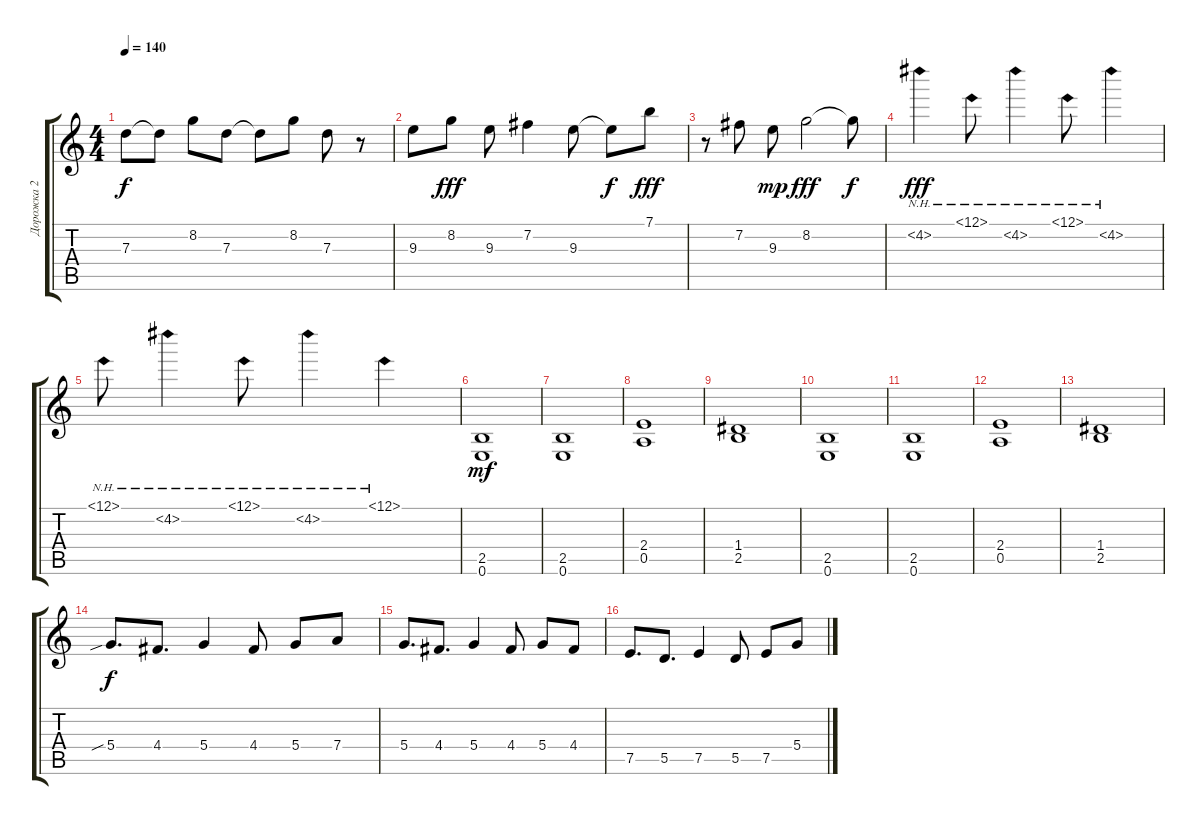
\track ("Дорожка 2" "Дорожка 2") {instrument distortionguitar}
\staff {score tabs}
\tuning (E4 B3 G3 D3 A2 E2) {hide}
\ts (4 4)
\tempo 140
\clef g2
\ks c
7.3.8{dy f balance 4} 7.3{t}.8{balance 12} 8.2.8{balance 4} 7.3.8{balance 12} 7.3{t}.8{balance 4} 8.2.8{balance 12} 7.3.8{balance 4} r.8{balance 12} |
9.3.8{balance 4 instrument acousticguitarsteel} 8.2.8{dy fff balance 12} 9.3.8{balance 4} 7.2.4{balance 12} 9.3.8{balance 4} 9.3{t}.8{dy f balance 12} 7.1.8{dy fff balance 4} |
r.8 7.2.8{balance 12} 9.3.8{dy mp balance 4} 8.2.2{dy fff balance 12} 8.2{t}.8{dy f} |
4.2{nh}.4{dy fff balance 13 instrument distortionguitar} 0.1{nh}.8 4.2{nh}.4{balance 10} 0.1{nh}.8 4.2{nh}.4{balance 8} |
0.1{nh}.8 4.2{nh}.4{balance 6} 0.1{nh}.8 4.2{nh}.4{balance 4} 0.1{nh}.4 |
(2.5 0.6).1{dy mf balance 0} |
(2.5 0.6).1 |
(2.4 0.5).1 |
(1.4 2.5).1 |
(2.5 0.6).1{balance 0} |
(2.5 0.6).1 |
(2.4 0.5).1 |
(1.4 2.5).1 |
5.4{sib}.8{d dy f} 4.4.8{d} 5.4.4 4.4.8 5.4.8 7.4.8 |
5.4.8{d} 4.4.8{d} 5.4.4 4.4.8 5.4.8 4.4.8 |
7.5.8{d} 5.5.8{d} 7.5.4 5.5.8 7.5.8 5.4.8
